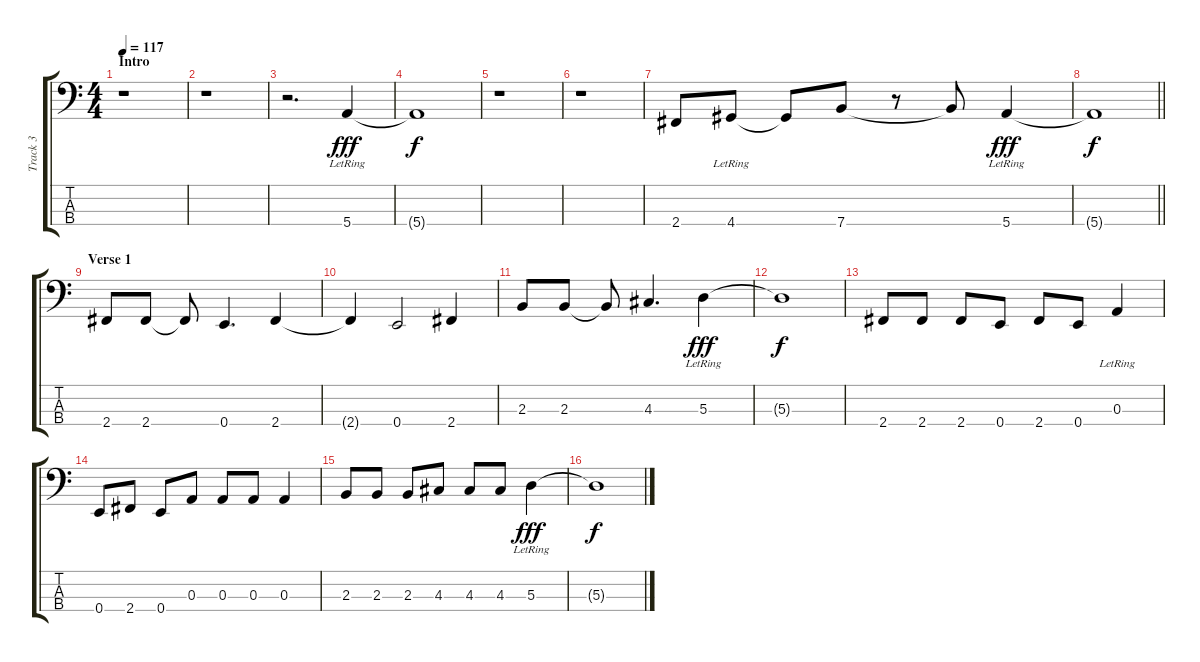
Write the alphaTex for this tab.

\track ("Track 3" "Track 3") {instrument electricbassfinger}
\staff {score tabs}
\tuning (G2 D2 A1 E1) {hide}
\ts (4 4)
\section ("" "Intro")
\tempo 117
\clef f4
\ks c
r.1{dy fff instrument electricbassfinger} |
r.1 |
r.2{d} 5.4{lr}.4{volume 16} |
5.4{t}.1{dy f} |
r.1 |
r.1 |
2.4.8{volume 12} 4.4{lr}.8 4.4{t}.8 7.4.8 r.8 7.4{t}.8 5.4{lr}.4{dy fff volume 16} |
\barLineRight lightlight
5.4{t}.1{dy f} |
\section ("" "Verse 1")
2.4.8{volume 12} 2.4.8 2.4{t}.8 0.4.4{d} 2.4.4 |
2.4{t}.4 0.4.2 2.4.4 |
2.3.8 2.3.8 2.3{t}.8 4.3.4{d} 5.3{lr}.4{dy fff volume 16} |
5.3{t}.1{dy f} |
2.4.8{volume 12} 2.4.8 2.4.8 0.4.8 2.4.8 0.4.8 0.3{lr}.4 |
0.4.8 2.4.8 0.4.8 0.3.8 0.3.8 0.3.8 0.3.4 |
2.3.8 2.3.8 2.3.8 4.3.8 4.3.8 4.3.8 5.3{lr}.4{dy fff volume 16} |
5.3{t}.1{dy f}
